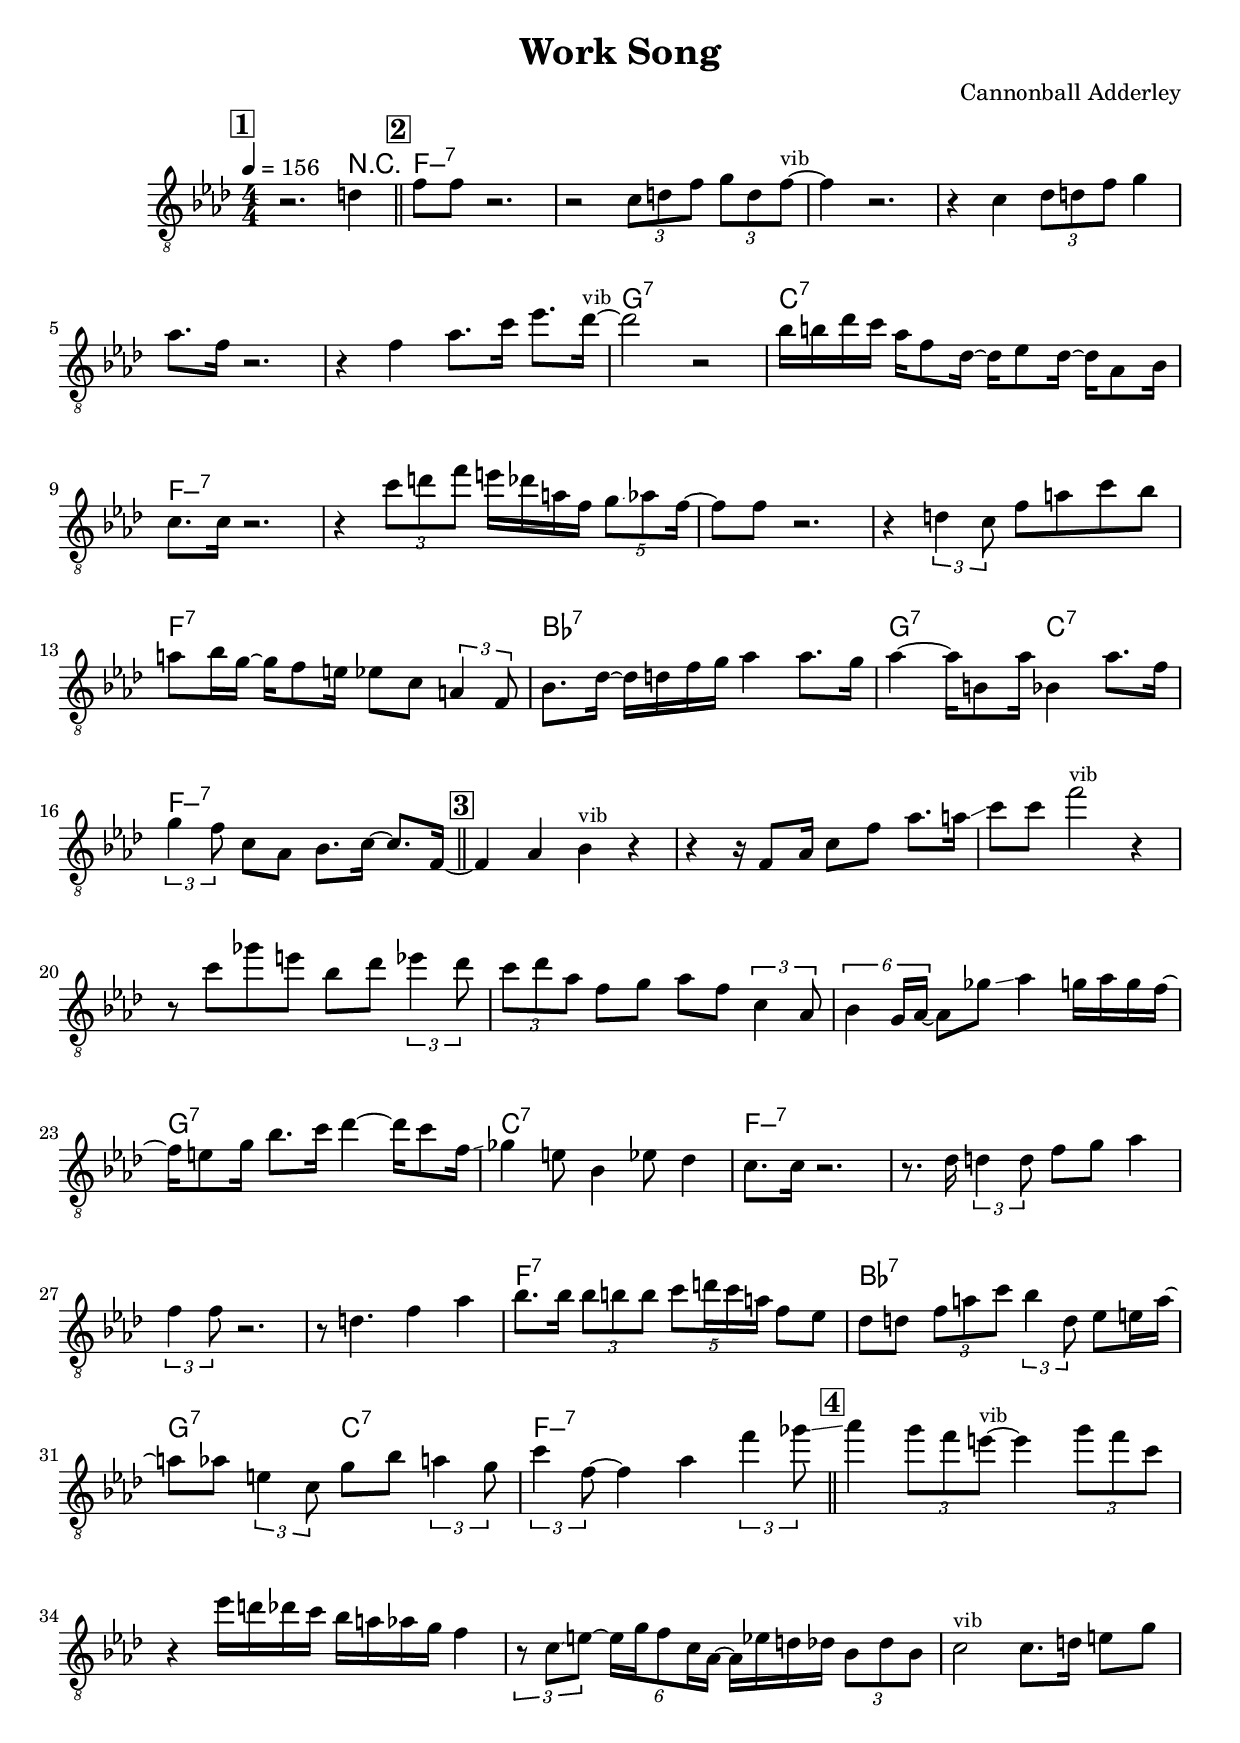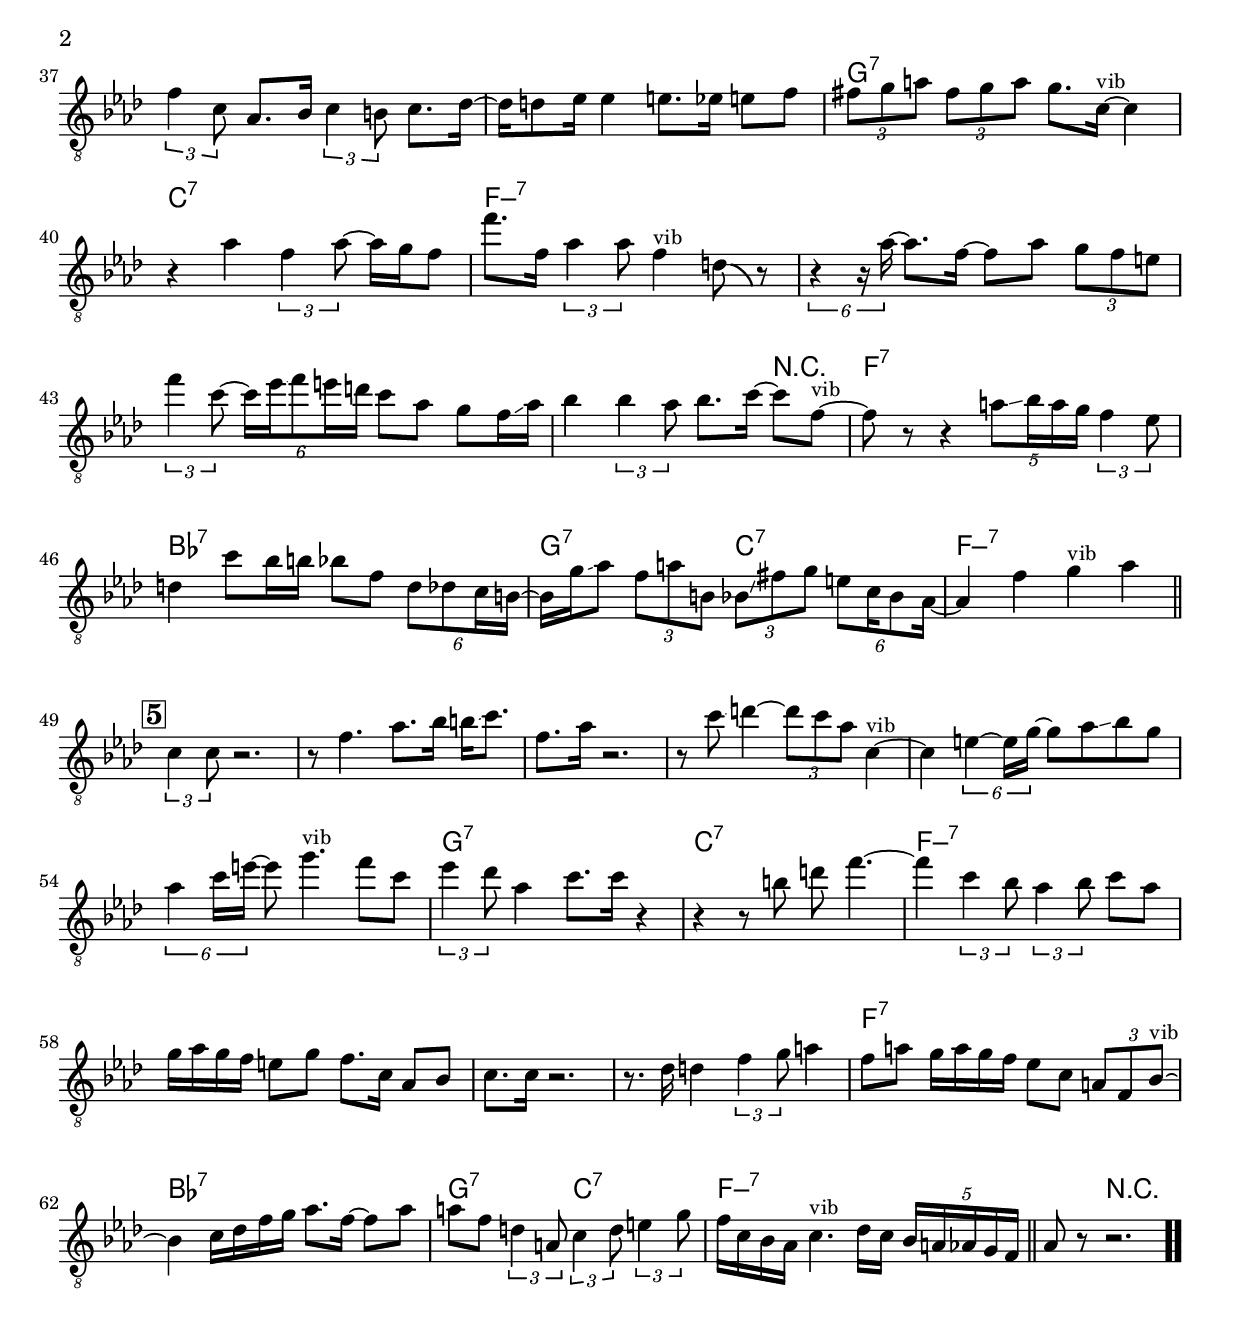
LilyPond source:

\version "2.13.2"

#(ly:set-option 'point-and-click #f)

\header {
  title = "Work Song"
  composer = "Cannonball Adderley"
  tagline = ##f
}
global =
{
    \override Staff.TimeSignature #'style = #'()
    \time 4/4
    \clef "treble_8"
    \key f \minor
    \override Rest #'direction = #'0
    \override MultiMeasureRest #'staff-position = #0
}
\score
{
<<
    \transpose c' c'

    \new ChordNames { \chords {
      \set majorSevenSymbol = \markup { "maj7" }
      \set minorChordModifier = \markup { \char ##x2013 }
      | s2. r4 
      | f1:min7 | s1 | s1 | s1 | s1 | s1 | g1:7 | c1:7 
      | f1:min7 | s1 | s1 | s1 | f1:7 | bes1:7 | g2:7 c2:7 | f1:min7 
      | s1 | s1 | s1 | s1 | s1 | s1 | g1:7 | c1:7 
      | f1:min7 | s1 | s1 | s1 | f1:7 | bes1:7 | g2:7 c2:7 | f1:min7 
      | s1 | s1 | s1 | s1 | s1 | s1 | g1:7 | c1:7 
      | f1:min7 | s1 | s1 | s2. r4 | f1:7 | bes1:7 | g2:7 c2:7 | f1:min7 
      | s1 | s1 | s1 | s1 | s1 | s1 | g1:7 | c1:7 
      | f1:min7 | s1 | s1 | s1 | f1:7 | bes1:7 | g2:7 c2:7 | f1:min7 
      | s4 r2.|
      }
      }

    \new Staff
    <<
    \transpose c' c'

    {
      \global
  		%\override Score.MetronomeMark #'transparent = ##t
  		%\override Score.MetronomeMark #'stencil = ##f
  		
  		\override HorizontalBracket #'direction = #UP
  		\override HorizontalBracket #'bracket-flare = #'(0 . 0)
  		
  		\override TextSpanner #'dash-fraction = #1.0
  		\override TextSpanner #'bound-details #'left #'text = \markup{ \concat{\draw-line #'(0 . -1.0) \draw-line #'(1.0 . 0) }}
  		\override TextSpanner #'bound-details #'right #'text = \markup{ \concat{ \draw-line #'(1.0 . 0) \draw-line #'(0 . -1.0) }}
          \set Score.markFormatter = #format-mark-box-numbers


      \tempo 4 = 156
      \set Score.currentBarNumber = #0
     
      \bar "||" \mark \default r2. d'4 
      \bar "||" \mark \default f'8 f'8 r2. 
      | r2 \tuplet 3/2 {c'8\glissando  d'8 f'8} \tuplet 3/2 {g'8 d'8 f'8~^\markup{\left-align \small vib}} 
      | f'4 r2. 
      | r4 c'4 \tuplet 3/2 {des'8 d'8 f'8} g'4 
      | aes'8. f'16 r2. 
      | r4 f'4 aes'8. c''16 es''8. des''16~^\markup{\left-align \small vib} 
      | des''2 r2 
      | bes'16 b'16 des''16 c''16 aes'16 f'8 des'16~ des'16 es'8 des'16~ des'16 aes8 bes16 
      | c'8. c'16 r2. 
      | r4 \tuplet 3/2 {c''8 d''8 f''8} e''16 des''16 a'16 f'16 \tuplet 5/4 {g'8\glissando  aes'8 f'16~} 
      | f'8 f'8 r2. 
      | r4 \tuplet 3/2 {d'4 c'8} f'8 a'8 c''8 bes'8 
      | a'8 bes'16 g'16~ g'16 f'8 e'16 es'8 c'8 \tuplet 3/2 {a4 f8} 
      | bes8. des'16~ des'16\glissando  d'16 f'16 g'16 aes'4 aes'8. g'16 
      | aes'4~ aes'16 b8 aes'16 bes4 aes'8. f'16 
      | \tuplet 3/2 {g'4 f'8} c'8 aes8 bes8. c'16~ c'8. f16~ 
      \bar "||" \mark \default f4 aes4 bes4^\markup{\left-align \small vib} r4 
      | r4 r16 f8 aes16 c'8 f'8 aes'8. a'16\glissando  
      | c''8 c''8 f''2^\markup{\left-align \small vib} r4 
      | r8 c''8 ges''8 e''8 bes'8 des''8 \tuplet 3/2 {es''4 des''8} 
      | \tuplet 3/2 {c''8 des''8 aes'8} f'8 g'8 aes'8 f'8 \tuplet 3/2 {c'4 aes8} 
      | \tuplet 6/4 {bes4 g16 aes16~} aes8 ges'8\glissando  aes'4 g'16 aes'16 g'16 f'16~ 
      | f'16 e'8 g'16 bes'8. c''16 des''4~ des''16 c''8 f'16\glissando  
      | ges'4 e'8 bes4 es'8 des'4 
      | c'8. c'16 r2. 
      | r8. des'16\glissando  \tuplet 3/2 {d'4 d'8} f'8 g'8 aes'4 
      | \tuplet 3/2 {f'4 f'8} r2. 
      | r8 d'4. f'4 aes'4 
      | bes'8. bes'16 \tuplet 3/2 {bes'8\glissando  b'8 b'8} \tuplet 5/4 {c''8 d''16 c''16 a'16} f'8 es'8 
      | des'8 d'8 \tuplet 3/2 {f'8 a'8 c''8} \tuplet 3/2 {bes'4 d'8} es'8 e'16 a'16~ 
      | a'8 aes'8 \tuplet 3/2 {e'4 c'8} g'8 bes'8 \tuplet 3/2 {a'4 g'8} 
      | \tuplet 3/2 {c''4 f'8~} f'4 aes'4 \tuplet 3/2 {f''4 ges''8\glissando } 
      \bar "||" \mark \default aes''4 \tuplet 3/2 {g''8 f''8 e''8~^\markup{\left-align \small vib}} e''4 \tuplet 3/2 {g''8 f''8 c''8} 
      | r4 es''16 d''16 des''16 c''16 bes'16 a'16 aes'16 g'16 f'4 
      | \tuplet 3/2 {r8 c'8\glissando  e'8~} \tuplet 6/4 {e'16 g'16 f'8 c'16 aes16~} aes16 es'16 d'16 des'16 \tuplet 3/2 {bes8 des'8 bes8} 
      | c'2^\markup{\left-align \small vib} c'8. d'16 e'8 g'8 
      | \tuplet 3/2 {f'4 c'8} aes8. bes16 \tuplet 3/2 {c'4 b8} c'8. des'16~ 
      | des'16 d'8 es'16 es'4 e'8. es'16 e'8 f'8 
      | \tuplet 3/2 {fis'8 g'8 a'8} \tuplet 3/2 {fis'8 g'8 a'8} g'8. c'16~^\markup{\left-align \small vib} c'4 
      | r4 aes'4 \tuplet 3/2 {f'4 aes'8~} aes'16 g'16 f'8 
      | f''8. f'16 \tuplet 3/2 {aes'4 aes'8} f'4^\markup{\left-align \small vib} d'8\bendAfter #-4  r8 
      | \tuplet 6/4 {r4 r16 aes'16~} aes'8. f'16~ f'8 aes'8 \tuplet 3/2 {g'8 f'8 e'8} 
      | \tuplet 3/2 {f''4 c''8~} \tuplet 6/4 {c''16 es''16\glissando  f''8 e''16 d''16} c''8 aes'8 g'8 f'16\glissando  aes'16 
      | bes'4 \tuplet 3/2 {bes'4 aes'8} bes'8. c''16~ c''8 f'8~^\markup{\left-align \small vib} 
      | f'8 r8 r4 \tuplet 5/4 {a'8\glissando  bes'16 a'16 g'16} \tuplet 3/2 {f'4 es'8} 
      | d'4 c''8 bes'16\glissando  b'16 bes'8 f'8 \tuplet 6/4 {d'8 des'8 c'16 b16~} 
      | b16 g'16\glissando  aes'8 \tuplet 3/2 {f'8 a'8 b8} \tuplet 3/2 {bes8\glissando  fis'8 g'8} \tuplet 6/4 {e'8 c'16 bes8 aes16~} 
      | aes4 f'4 g'4^\markup{\left-align \small vib} aes'4 
      \bar "||" \mark \default \tuplet 3/2 {c'4 c'8} r2. 
      | r8 f'4. aes'8. bes'16 b'16\glissando  c''8. 
      | f'8. aes'16 r2. 
      | r8 c''8\glissando  d''4~ \tuplet 3/2 {d''8 c''8 aes'8} c'4~^\markup{\left-align \small vib} 
      | c'4 \tuplet 6/4 {e'4~ e'16 g'16~} g'8 aes'8\glissando  bes'8 g'8 
      | \tuplet 6/4 {aes'4 c''16 e''16~} e''8 g''4.^\markup{\left-align \small vib} f''8 c''8 
      | \tuplet 3/2 {es''4 des''8} aes'4 c''8. c''16 r4 
      | r4 r8 b'8 d''8 f''4.~ 
      | f''4 \tuplet 3/2 {c''4 bes'8} \tuplet 3/2 {aes'4 bes'8} c''8 aes'8 
      | g'16 aes'16 g'16 f'16 e'8 g'8 f'8. c'16 aes8 bes8 
      | c'8. c'16 r2. 
      | r8. des'16 d'4 \tuplet 3/2 {f'4 g'8} a'4 
      | f'8 a'8 g'16 a'16 g'16 f'16 es'8 c'8 \tuplet 3/2 {a8 f8 bes8~^\markup{\left-align \small vib}} 
      | bes4 c'16 des'16 f'16 g'16 aes'8. f'16~ f'8 aes'8 
      | a'8 f'8 \tuplet 3/2 {d'4 a8} \tuplet 3/2 {c'4 d'8} \tuplet 3/2 {e'4 g'8} 
      | f'16 c'16 bes16 aes16 c'4.^\markup{\left-align \small vib} des'16 c'16 \tuplet 5/4 {bes16 a16 aes16 g16 f16} 
      \bar "||" aes8 r8 r2.\bar  ".."
    }
    >>
>>    
}
